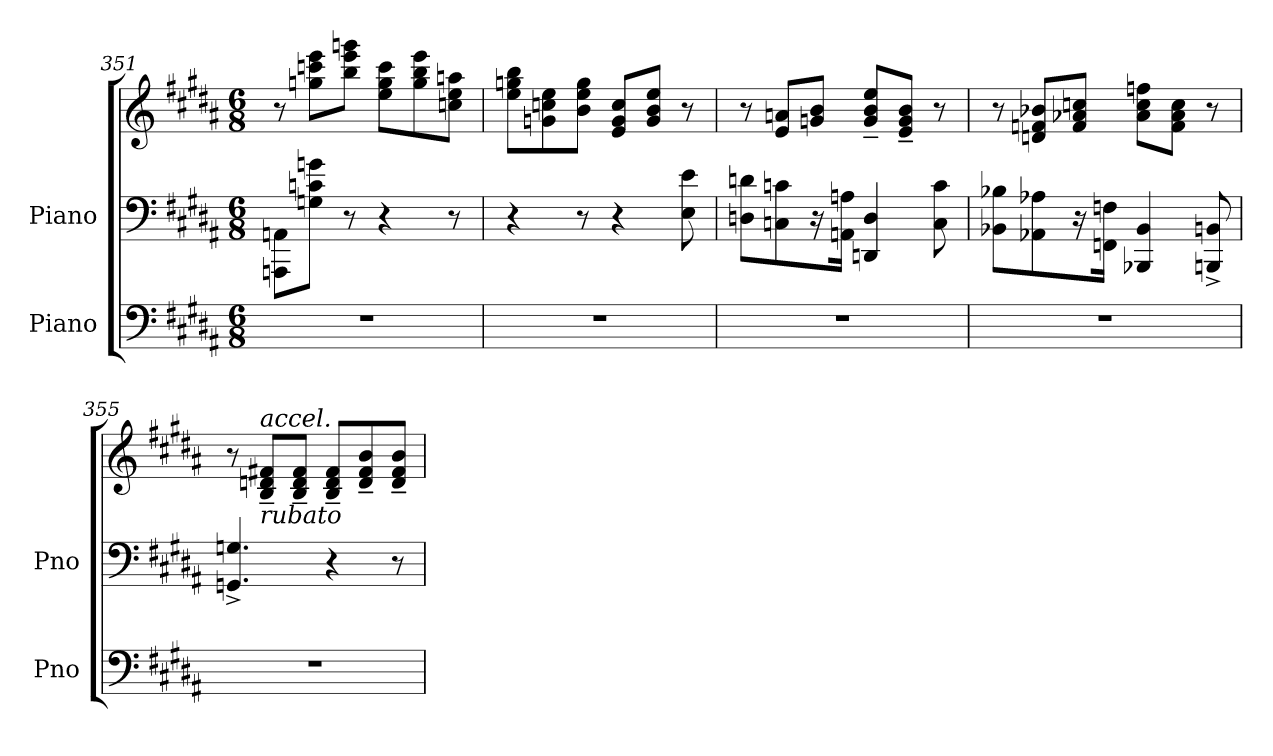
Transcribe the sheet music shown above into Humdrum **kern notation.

**kern	**kern	**kern
*part2	*part1	*part1
*staff3	*staff2	*staff1
*I"Piano	*I"Piano	*
*I'Pno	*I'Pno	*
!!LO:LB:g=z
*clefF4	*clefF4	*clefG2
*k[f#c#g#d#a#]	*k[f#c#g#d#a#]	*k[f#c#g#d#a#]
*M6/8	*M6/8	*M6/8
=351	=351	=351
2.r	8AAAn\ 8AAn\L	8r
.	8Gn\ 8cn\ 8gn\J	8ggn\ 8cccn\ 8eee\L
.	8r	8bb\ 8eee\ 8gggn\J
.	4r	8ee\ 8gg\ 8ccc\L
.	.	8gg\ 8bb\ 8eee\
.	8r	8ccn\ 8ee\ 8aan\J
=352	=352	=352
2.r	4r	8ee\ 8ggn\ 8bb\L
.	.	8gn\ 8ccn\ 8ee\
.	8r	8b\ 8ee\ 8gg\J
.	4r	8e/ 8g/ 8cc/L
.	.	8g/ 8b/ 8ee/J
.	8E\ 8e\	8r
=353	=353	=353
2.r	8Dn\ 8dn\L	8r
.	8Cn\ 8cn\	8e/ 8an/L
.	16r	8gn/ 8b/J
.	16AAn\ 16An\Jk	.
.	4DDn/ 4D/	8g/~ 8b/~ 8ee/~L
.	.	8e/~ 8g/~ 8b/~J
.	8C\ 8c\	8r
=354	=354	=354
2.r	8BB-X\ 8B-X\L	8r
.	8AA-X\ 8A-X\	8dn/ 8fn/ 8b-X/L
.	16r	8f/ 8a-X/ 8ccn/J
.	16FFn\ 16Fn\Jk	.
.	4BBB-X/ 4BB-/	8a-\ 8cc\ 8ffn\L
.	.	8f\ 8a-\ 8cc\J
.	8BBBn/^ 8BBn/^	8r
!!LO:LB:g=z
=355	=355	=355
2.r	4.GGn/^ 4.Gn/^	8r
!	!	!LO:TX:a:i:t=accel.
!	!	!LO:TX:b:i:t=rubato
.	.	8B/~ 8dn/~ 8f#X/~L
.	.	8B/~ 8d/~ 8f#/~J
.	4r	8B/~ 8d/~ 8f#/~L
.	.	8d/~ 8f#/~ 8b/~
.	8r	8d/~ 8f#/~ 8b/~J
=	=	=
*-	*-	*-
